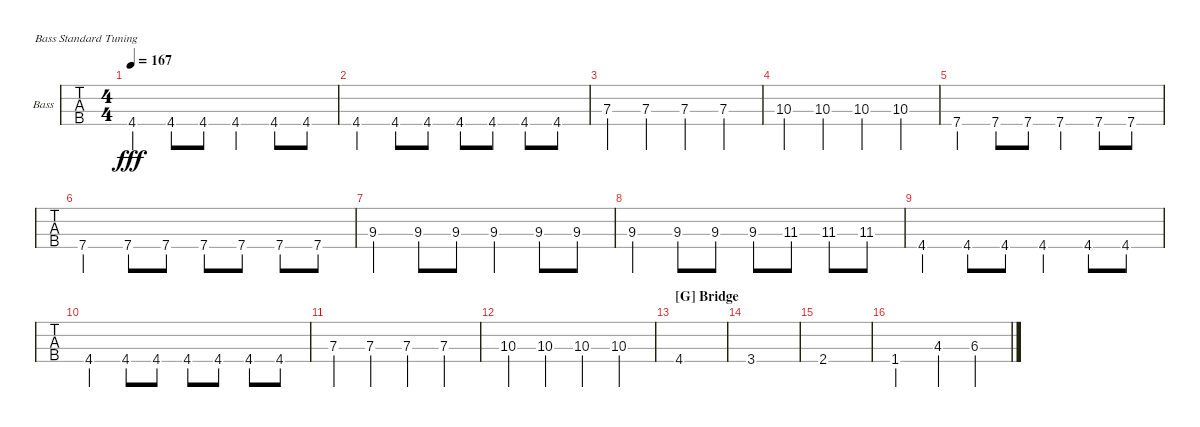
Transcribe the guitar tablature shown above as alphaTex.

\defaultSystemsLayout 4
\bracketExtendMode groupsimilarinstruments
\firstSystemTrackNameOrientation horizontal
\otherSystemsTrackNameOrientation horizontal
\track ("Mikey Way" "Bass") {instrument electricbassfinger}
\staff {tabs}
\tuning (G2 D2 A1 E1)
\ts (4 4)
\tempo 167
\clef f4
\ks abminor
4.4.4{dy fff} 4.4.8 4.4.8 4.4.4 4.4.8 4.4.8 |
4.4.4 4.4.8 4.4.8 4.4.8 4.4.8 4.4.8 4.4.8 |
7.3.4 7.3.4 7.3.4 7.3.4 |
10.3.4 10.3.4 10.3.4 10.3.4 |
7.4.4 7.4.8 7.4.8 7.4.4 7.4.8 7.4.8 |
7.4.4 7.4.8 7.4.8 7.4.8 7.4.8 7.4.8 7.4.8 |
9.3.4 9.3.8 9.3.8 9.3.4 9.3.8 9.3.8 |
9.3.4 9.3.8 9.3.8 9.3.8 11.3.8 11.3.8 11.3.8 |
4.4.4 4.4.8 4.4.8 4.4.4 4.4.8 4.4.8 |
4.4.4 4.4.8 4.4.8 4.4.8 4.4.8 4.4.8 4.4.8 |
7.3.4 7.3.4 7.3.4 7.3.4 |
10.3.4 10.3.4 10.3.4 10.3.4 |
\section ("G" "Bridge")
4.4.1 |
3.4.1 |
2.4.1 |
1.4.2 4.3.4 6.3.4
